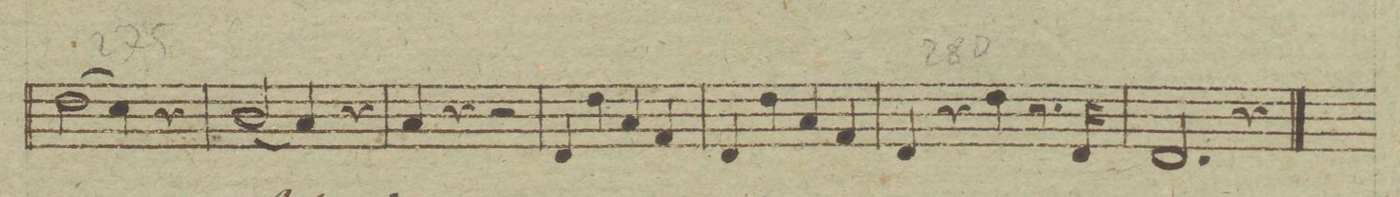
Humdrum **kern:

**kern	**dynam
*I"Viola.	*
*clefC3	*
*k[b-e-a-]	*
*met(c)	*
*M4/4	*
(2e-\	.
4d\)	.
4r	.
=272	=272
(2c/	.
4B-/)	.
4r	.
=273	=273
4B-/	.
4r	.
2r	.
=274	=274
4E-/	.
4e-\	.
4B-/	.
4G/	.
=275	=275
4E-/	.
4e-\	.
4B-/	.
4G/	.
=276	=276
4E-/	.
4r	.
4e-\	.
8.r	.
16E-/	.
=277	=277
2.E-/	.
4r	.
==	==
*-	*-
